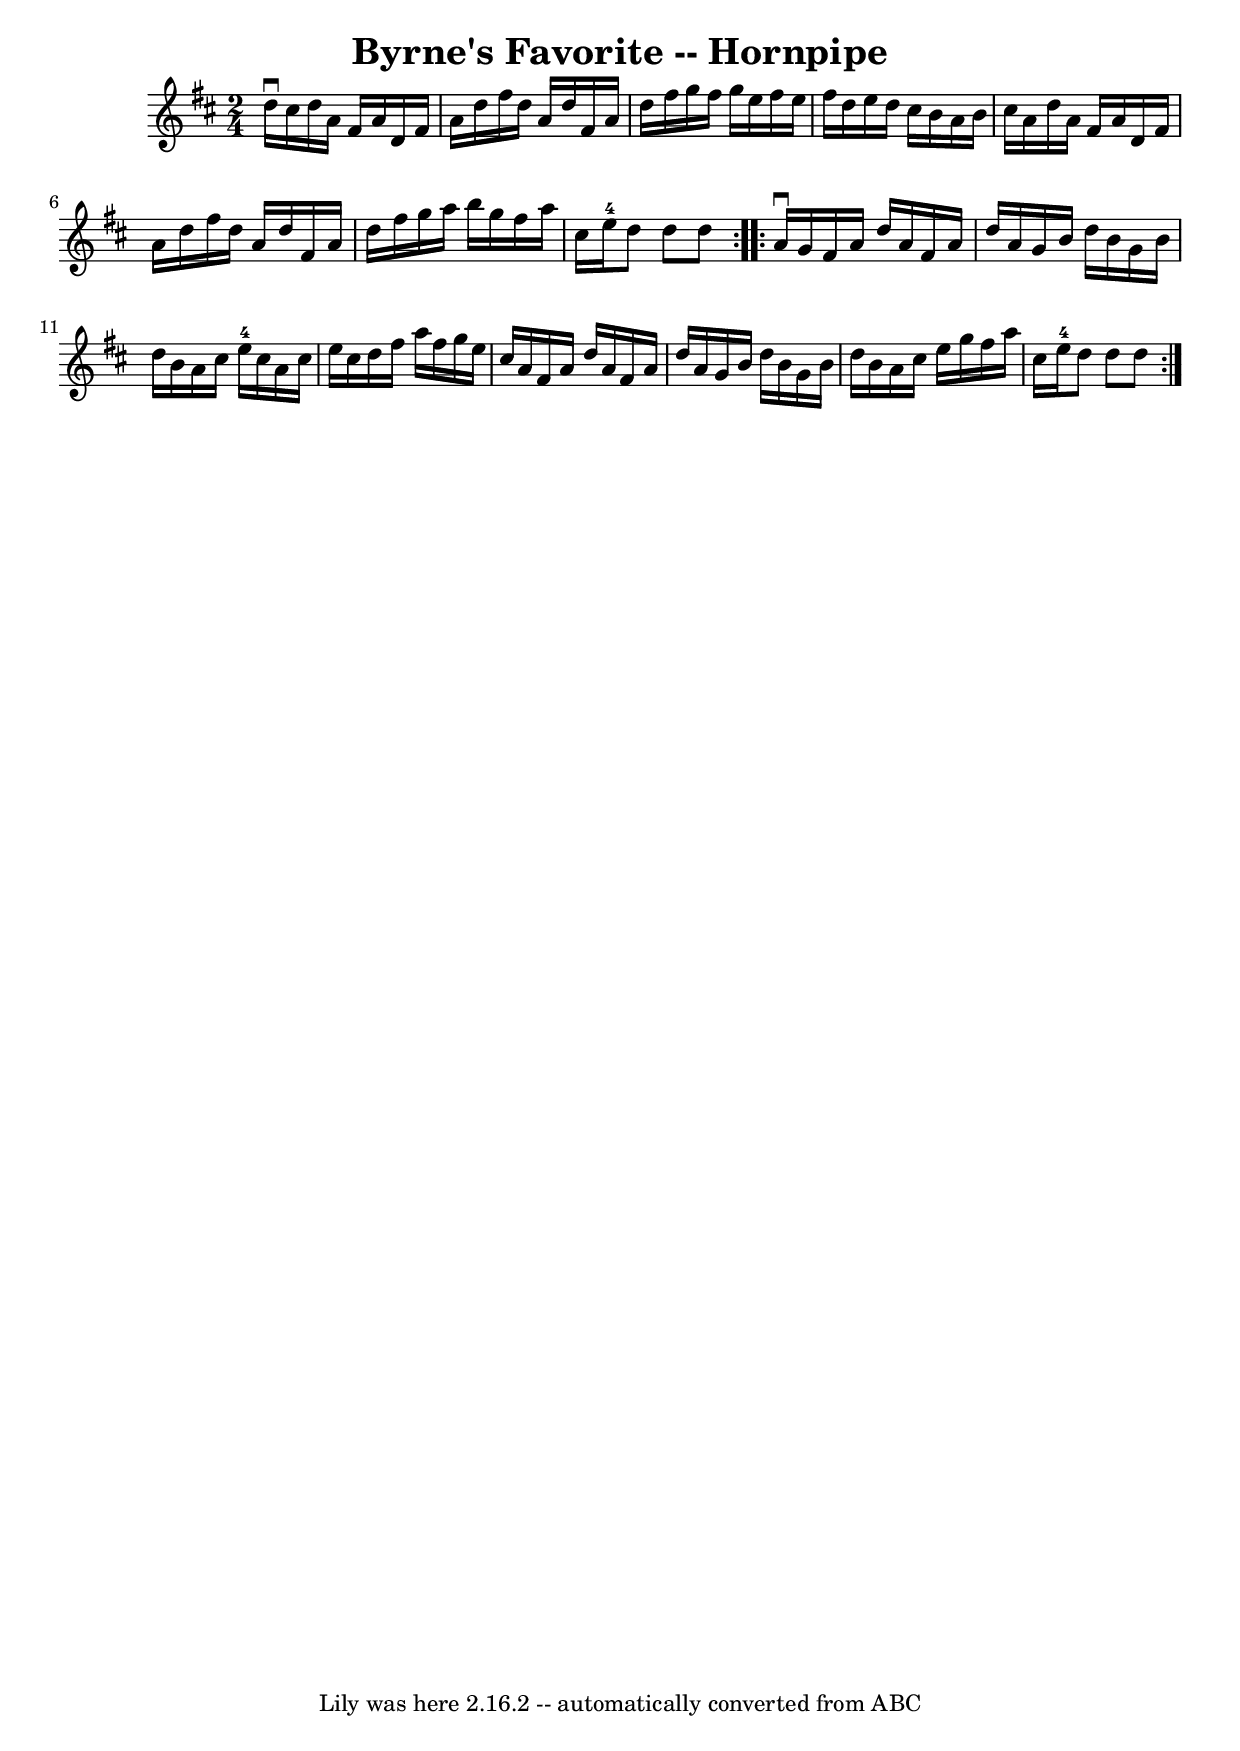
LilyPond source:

\version "2.16.2"
\include "Mammoth.ily"
\header {
  %% book = "Cole's 1000 Fiddle Tunes"
  crossRefNumber = "1"
  footnotes = ""
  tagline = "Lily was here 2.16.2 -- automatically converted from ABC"
  title = "Byrne's Favorite -- Hornpipe"

}
voicedefault =  {



  \repeat volta 2 {

    \time 2/4 
    \key d \major
 d''16^\downbow cis''16  |
    d''16 a'16   
    fis'16 a'16 d'16 fis'16 a'16 d''16  |
    fis''16 d''16 
    a'16 d''16 fis'16 a'16 d''16 fis''16  |
    g''16    
    fis''16 g''16 e''16 fis''16 e''16 fis''16 d''16  |
    
    e''16 d''16 cis''16 b'16 a'16 b'16 cis''16 a'16  |
    
    d''16 a'16 fis'16 a'16 d'16 fis'16 a'16 d''16  |
    
    fis''16 d''16 a'16 d''16 fis'16 a'16 d''16 fis''16  
    |
    g''16 a''16 b''16 g''16 fis''16 a''16 cis''16    
    e''16-4 |
    d''8 d''8 d''8  
  }     
  \repeat volta 2 {
    a'16 
    ^\downbow g'16  |
    fis'16 a'16 d''16 a'16 fis'16 a'16  
    d''16 a'16  |
    g'16 b'16 d''16 b'16 g'16 b'16    
    d''16 b'16  |
    a'16 cis''16 e''16-4 cis''16 a'16    
    cis''16 e''16 cis''16  |
    d''16 fis''16 a''16 fis''16    
    g''16 e''16 cis''16 a'16  |
    fis'16 a'16 d''16 a'16 
    fis'16 a'16 d''16 a'16  |
    g'16 b'16 d''16 b'16    
    g'16 b'16 d''16 b'16  |
    a'16 cis''16 e''16 g''16    
    fis''16 a''16 cis''16 e''16-4 |
    d''8 d''8 d''8  
  }   

}

\score{
  <<

    \context Staff="default"
    {
      \voicedefault 
      
    }

  >>
  \layout {
    
  }
  \midi {
  }

}
